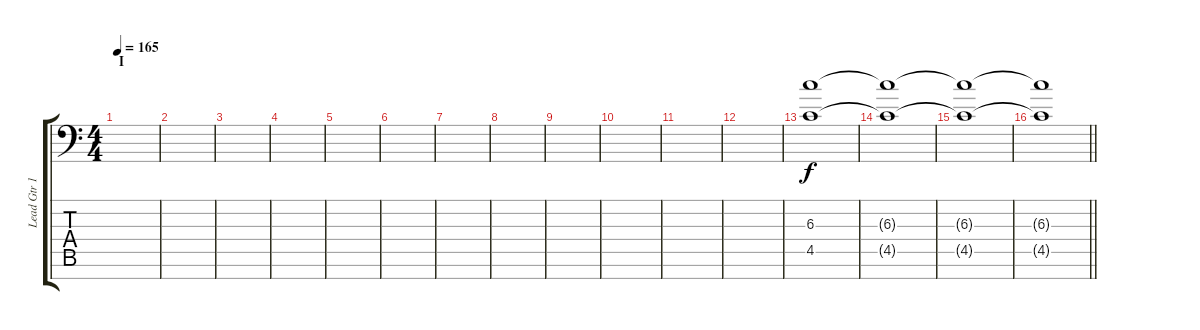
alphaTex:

\track ("Lead Gtr 1" "Lead Gtr 1") {instrument distortionguitar}
\staff {score tabs}
\tuning (Eb4 Bb3 Gb3 Db3 Ab2 Eb2 Bb1) {hide}
\ts (4 4)
\section ("" "I")
\tempo 165
\clef f4
\ks c
|
|
|
|
|
|
|
|
|
|
|
|
(6.3 4.5).1{volume 16 balance 8} |
(6.3{t} 4.5{t}).1 |
(6.3{t} 4.5{t}).1 |
\barLineRight lightlight
(6.3{t} 4.5{t}).1
